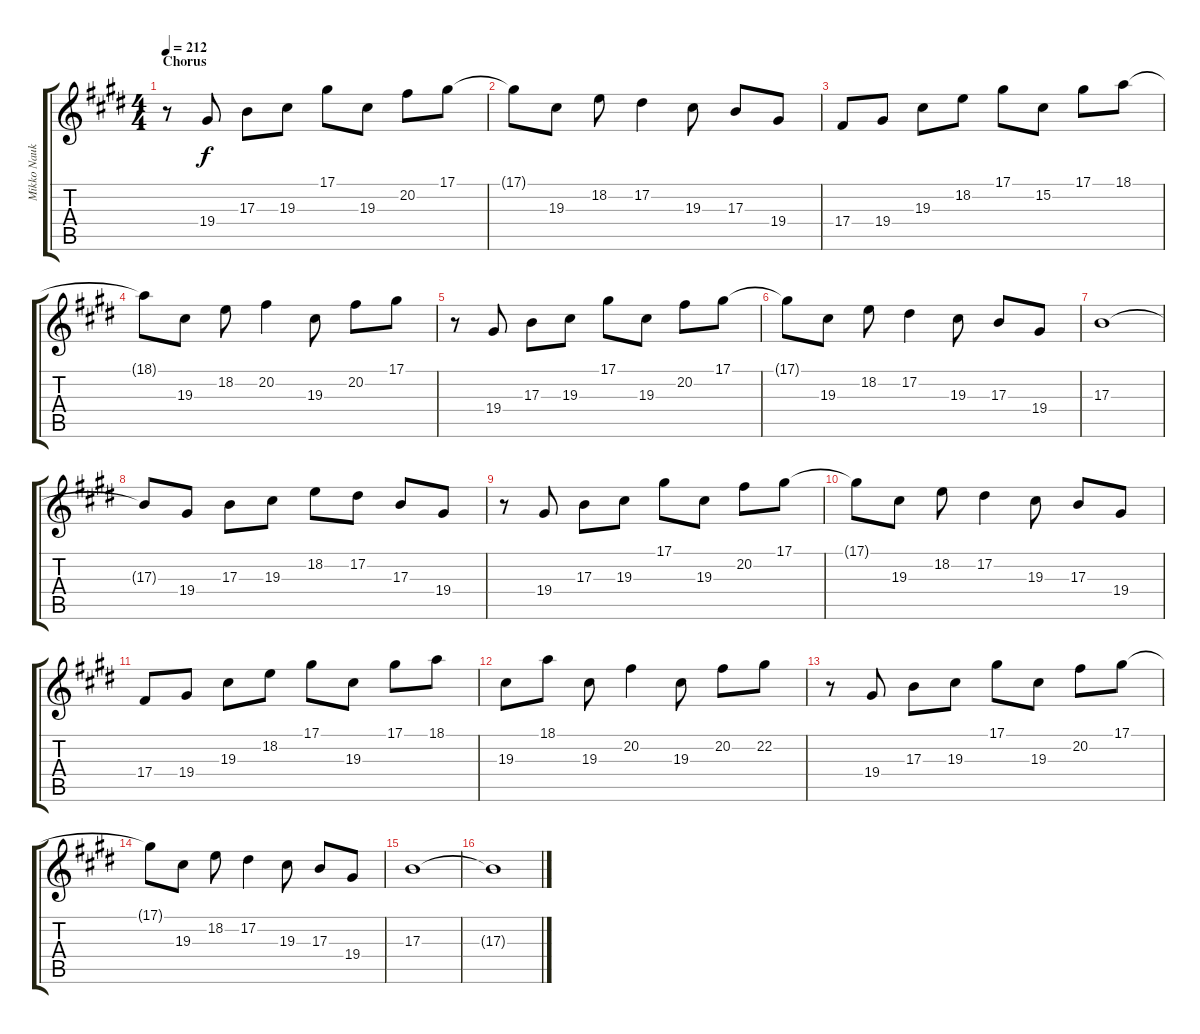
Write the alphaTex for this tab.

\track ("Mikko Naukkarinen - Keyboards" "Mikko Nauk") {instrument lead1square}
\staff {score tabs}
\tuning (Eb4 Bb3 Gb3 Db3 Ab2 Eb2) {hide}
\ts (4 4)
\section ("" "Chorus ")
\tempo 212
\clef g2
\ks c#minor
r.8{dy f volume 11 balance 10 instrument lead1square} 19.4.8 17.3.8 19.3.8 17.1.8 19.3.8 20.2.8 17.1.8 |
17.1{t}.8 19.3.8 18.2.8 17.2.4 19.3.8 17.3.8 19.4.8 |
17.4.8 19.4.8 19.3.8 18.2.8 17.1.8 15.2.8 17.1.8 18.1.8 |
18.1{t}.8 19.3.8 18.2.8 20.2.4 19.3.8 20.2.8 17.1.8 |
r.8 19.4.8 17.3.8 19.3.8 17.1.8 19.3.8 20.2.8 17.1.8 |
17.1{t}.8 19.3.8 18.2.8 17.2.4 19.3.8 17.3.8 19.4.8 |
17.3.1 |
17.3{t}.8 19.4.8 17.3.8 19.3.8 18.2.8 17.2.8 17.3.8 19.4.8 |
r.8 19.4.8 17.3.8 19.3.8 17.1.8 19.3.8 20.2.8 17.1.8 |
17.1{t}.8 19.3.8 18.2.8 17.2.4 19.3.8 17.3.8 19.4.8 |
17.4.8 19.4.8 19.3.8 18.2.8 17.1.8 19.3.8 17.1.8 18.1.8 |
19.3.8 18.1.8 19.3.8 20.2.4 19.3.8 20.2.8 22.2.8 |
r.8 19.4.8 17.3.8 19.3.8 17.1.8 19.3.8 20.2.8 17.1.8 |
17.1{t}.8 19.3.8 18.2.8 17.2.4 19.3.8 17.3.8 19.4.8 |
17.3.1 |
17.3{t}.1
